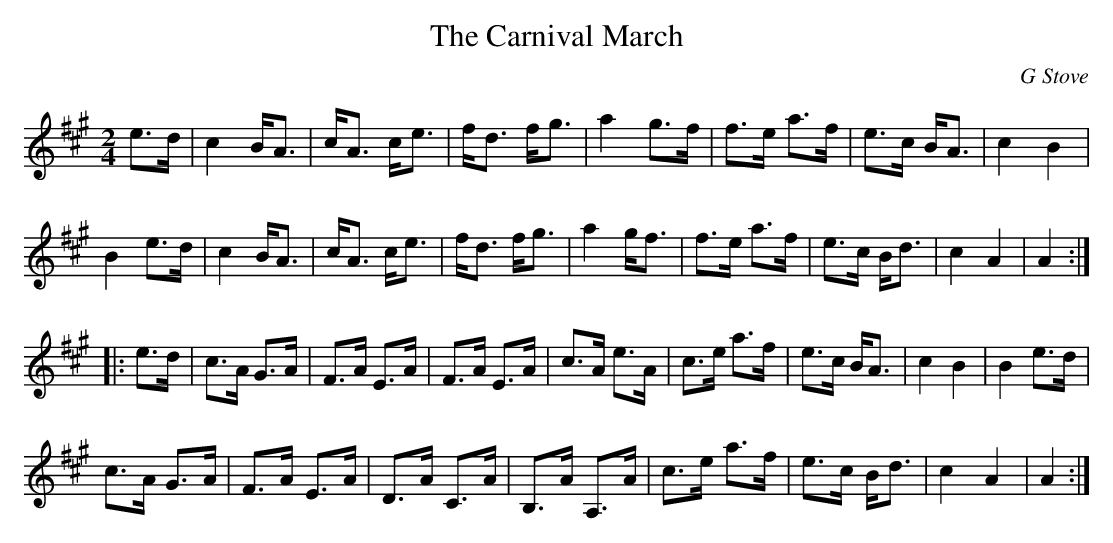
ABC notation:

X:1
T:The Carnival March
C:G Stove
M:2/4
L:1/8
K:A
e3/d/ | c2 B/A3/ | c/A3/ c/e3/ | f/d3/ f/g3/ | a2 g3/f/ | f3/e/ a3/f/ | e3/c/ B/A3/ | c2 B2 |
B2 e3/d/ | c2 B/A3/ | c/A3/ c/e3/ | f/d3/ f/g3/ | a2 g/f3/ | f3/e/ a3/f/ | e3/c/ B/d3/ | c2 A2 | A2 ::
e3/d/ | c3/A/ G3/A/ | F3/A/ E3/A/ | F3/A/ E3/A/ | c3/A/ e3/A/ | c3/e/ a3/f/ | e3/c/ B/A3/ | c2 B2 | B2 e3/d/ |
c3/A/ G3/A/ |F3/A/ E3/A/ | D3/A/ C3/A/ | B,3/A/ A,3/A/ | c3/e/ a3/f/ | e3/c/ B/d3/ | c2 A2 | A2 :|
